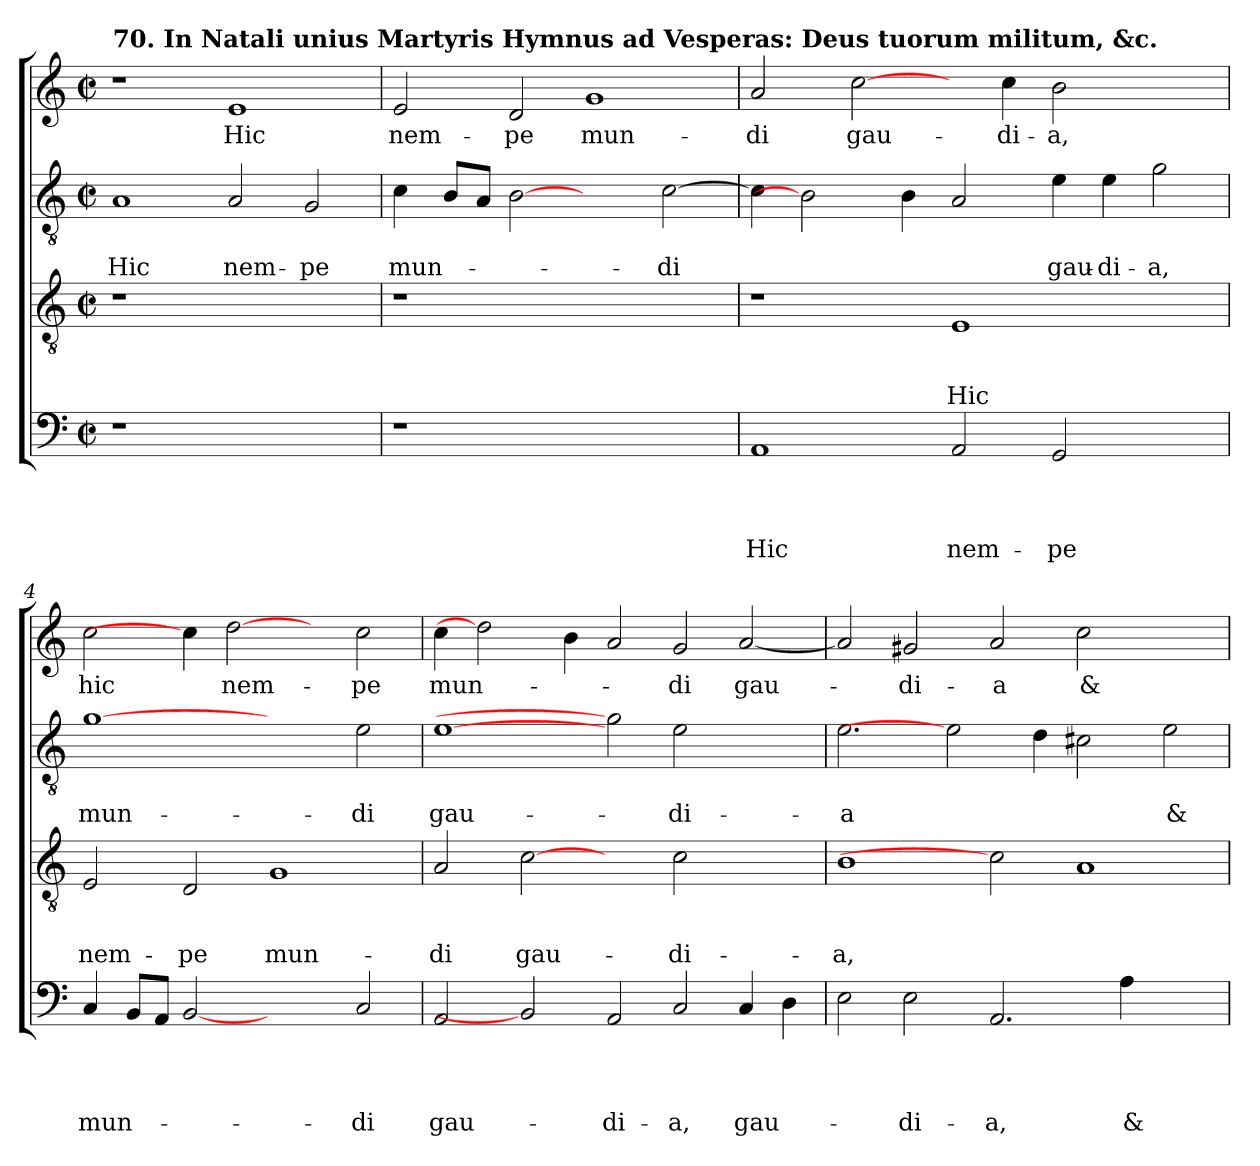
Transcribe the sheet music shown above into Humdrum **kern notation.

**kern	**text	**text	**text	**text	**kern	**text	**text	**text	**kern	**text	**text	**kern	**text
*part4	*part4	*part4	*part4	*part4	*part3	*part3	*part3	*part3	*part2	*part2	*part2	*part1	*part1
*staff4	*staff4	*staff4	*staff4	*staff4	*staff3	*staff3	*staff3	*staff3	*staff2	*staff2	*staff2	*staff1	*staff1
*clefF4	*	*	*	*	*clefGv2	*	*	*	*clefGv2	*	*	*clefG2	*
*k[]	*	*	*	*	*k[]	*	*	*	*k[]	*	*	*k[]	*
*C:	*	*	*	*	*C:	*	*	*	*C:	*	*	*C:	*
*M2/2	*	*	*	*	*M2/2	*	*	*	*M2/2	*	*	*M2/2	*
*met(c|)	*	*	*	*	*met(c|)	*	*	*	*met(c|)	*	*	*met(c|)	*
=1	=1	=1	=1	=1	=1	=1	=1	=1	=1	=1	=1	=1	=1
!	!	!	!	!	!	!	!	!	!	!	!	!LO:TX:a:B:t=70. In Natali unius Martyris Hymnus ad Vesperas&colon; Deus tuorum militum, &c.	!
!	!	!	!	!	!	!	!	!	!	!	!LO:LY:b	!	!
1r	.	.	.	.	1r	.	.	.	1A	.	Hic	1r	.
!	!	!	!	!	!	!	!	!	!	!	!LO:LY:b	!	!LO:LY:b
1ryy	.	.	.	.	1ryy	.	.	.	2A/	.	nem-	1e	Hic
!	!	!	!	!	!	!	!	!	!	!	!LO:LY:b	!	!
.	.	.	.	.	.	.	.	.	2G/	.	-pe	.	.
=2	=2	=2	=2	=2	=2	=2	=2	=2	=2	=2	=2	=2	=2
!	!	!	!	!	!	!	!	!	!	!	!LO:LY:b	!	!LO:LY:b
1r	.	.	.	.	1r	.	.	.	4c\	.	mun-	2e/	nem-
.	.	.	.	.	.	.	.	.	8B/L	.	.	.	.
.	.	.	.	.	.	.	.	.	8A/J	.	.	.	.
!	!	!	!	!	!	!	!	!	!	!	!	!	!LO:LY:b
.	.	.	.	.	.	.	.	.	[2B	.	.	2d/	-pe
!	!	!	!	!	!	!	!	!	!	!	!	!	!LO:LY:b
1ryy	.	.	.	.	1ryy	.	.	.	2ryy	.	.	1g	mun-
!	!	!	!	!	!	!	!	!	!	!	!LO:LY:b	!	!
.	.	.	.	.	.	.	.	.	[2c\	.	-di	.	.
=3	=3	=3	=3	=3	=3	=3	=3	=3	=3	=3	=3	=3	=3
!	!	!	!	!LO:LY:b	!	!	!	!	!	!	!	!	!LO:LY:b
1AA	.	.	.	Hic	1r	.	.	.	4c\]	.	.	2a/	-di
.	.	.	.	.	.	.	.	.	2B]	.	.	.	.
!	!	!	!	!	!	!	!	!	!	!	!	!	!LO:LY:b
.	.	.	.	.	.	.	.	.	.	.	.	[2cc\	gau-
.	.	.	.	.	.	.	.	.	4B\	.	.	.	.
!	!	!	!	!LO:LY:b	!	!	!	!LO:LY:b	!	!	!	!	!
2AA/	.	.	.	nem-	1E	.	.	Hic	2A/	.	.	4ryy	.
!	!	!	!	!	!	!	!	!	!	!	!	!	!LO:LY:b
.	.	.	.	.	.	.	.	.	.	.	.	4cc\	-di-
!	!	!	!	!LO:LY:b	!	!	!	!	!	!	!LO:LY:b	!	!LO:LY:b
2GG/	.	.	.	-pe	.	.	.	.	4e\	.	gau-	2b\	-a,
!	!	!	!	!	!	!	!	!	!	!	!LO:LY:b	!	!
.	.	.	.	.	.	.	.	.	4e\	.	-di-	.	.
!	!	!	!	!	!	!	!	!	!	!	!LO:LY:b	!	!
2ryy	.	.	.	.	2ryy	.	.	.	2g\	.	-a,	2ryy	.
=4	=4	=4	=4	=4	=4	=4	=4	=4	=4	=4	=4	=4	=4
!	!	!	!	!LO:LY:b	!	!	!	!LO:LY:b	!	!	!LO:LY:b	!	!LO:LY:b
4C/	.	.	.	mun-	2E/	.	.	nem-	[1g	.	mun-	2cc\	hic
8BB/L	.	.	.	.	.	.	.	.	.	.	.	.	.
8AA/J	.	.	.	.	.	.	.	.	.	.	.	.	.
!	!	!	!	!	!	!	!	!LO:LY:b	!	!	!	!	!
[2BB	.	.	.	.	2D/	.	.	-pe	.	.	.	4cc\]	.
!	!	!	!	!	!	!	!	!	!	!	!	!	!LO:LY:b
.	.	.	.	.	.	.	.	.	.	.	.	[2dd	nem-
!	!	!	!	!	!	!	!	!LO:LY:b	!	!	!	!	!
2ryy	.	.	.	.	1G	.	.	mun-	2ryy	.	.	.	.
.	.	.	.	.	.	.	.	.	.	.	.	4ryy	.
!	!	!	!	!LO:LY:b	!	!	!	!	!	!	!LO:LY:b	!	!LO:LY:b
2C/	.	.	.	-di	.	.	.	.	2e\	.	-di	2cc\	-pe
=5	=5	=5	=5	=5	=5	=5	=5	=5	=5	=5	=5	=5	=5
!	!	!	!	!LO:LY:b	!	!	!	!LO:LY:b	!	!	!LO:LY:b	!	!LO:LY:b
2AA/	.	.	.	gau-	2A/	.	.	-di	[1e	.	gau-	4cc\	mun-
.	.	.	.	.	.	.	.	.	.	.	.	2dd]	.
!	!	!	!	!	!	!	!	!LO:LY:b	!	!	!	!	!
2BB]	.	.	.	.	[2c	.	.	gau-	.	.	.	.	.
.	.	.	.	.	.	.	.	.	.	.	.	4b\	.
!	!	!	!	!LO:LY:b	!	!	!	!	!	!	!	!	!
2AA/	.	.	.	-di-	2ryy	.	.	.	2g]	.	.	2a/	.
!	!	!	!	!LO:LY:b	!	!	!	!LO:LY:b	!	!	!LO:LY:b	!	!LO:LY:b
2C/	.	.	.	-a,	2c\	.	.	-di-	2e\	.	-di-	2g/	-di
!	!	!	!	!LO:LY:b	!	!	!	!	!	!	!	!	!LO:LY:b
4C/	.	.	.	gau-	2ryy	.	.	.	2ryy	.	.	[2a/	gau-
4D\	.	.	.	.	.	.	.	.	.	.	.	.	.
!!LO:LB:g=z
=6	=6	=6	=6	=6	=6	=6	=6	=6	=6	=6	=6	=6	=6
!	!	!	!	!	!	!	!	!LO:LY:b	!	!	!LO:LY:b	!	!
2E\	.	.	.	.	1B	.	.	-a,	2.e\	.	-a	2a/]	.
!	!	!	!	!LO:LY:b	!	!	!	!	!	!	!	!	!LO:LY:b
2E\	.	.	.	-di-	.	.	.	.	.	.	.	2g#X/	-di-
.	.	.	.	.	.	.	.	.	2e]	.	.	.	.
!	!	!	!	!LO:LY:b	!	!	!	!	!	!	!	!	!LO:LY:b
2.AA/	.	.	.	-a,	2c]	.	.	.	.	.	.	2a/	-a
.	.	.	.	.	.	.	.	.	4d\	.	.	.	.
!	!	!	!	!	!	!	!	!	!	!	!	!	!LO:LY:b
.	.	.	.	.	1A	.	.	.	2c#X\	.	.	2cc\	&
!	!	!	!	!LO:LY:b	!	!	!	!	!	!	!	!	!
4A\	.	.	.	&	.	.	.	.	.	.	.	.	.
!	!	!	!	!	!	!	!	!	!	!	!LO:LY:b	!	!
2ryy	.	.	.	.	.	.	.	.	2e\	.	&	2ryy	.
=	=	=	=	=	=	=	=	=	=	=	=	=	=
*-	*-	*-	*-	*-	*-	*-	*-	*-	*-	*-	*-	*-	*-
